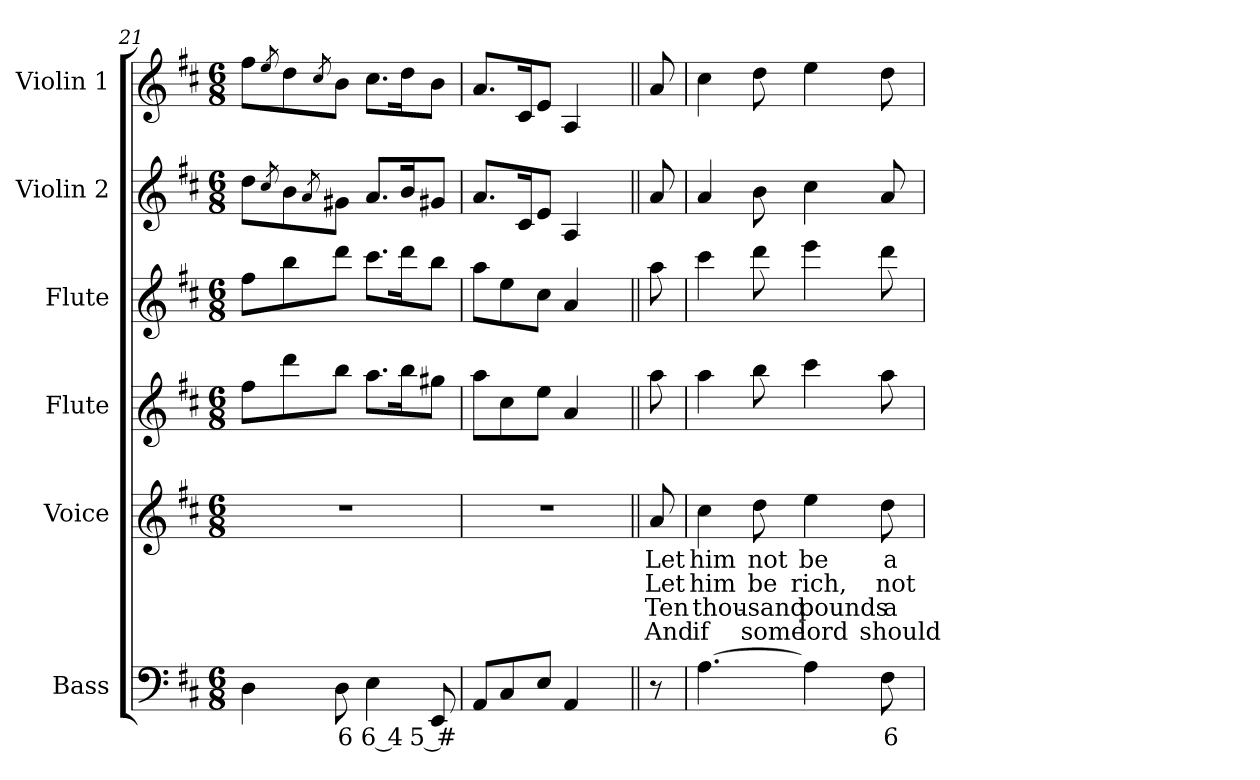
**kern	**text	**kern	**text	**text	**text	**text	**kern	**kern	**kern	**kern
*part6	*part6	*part5	*part5	*part5	*part5	*part5	*part4	*part3	*part2	*part1
*staff6	*staff6	*staff5	*staff5	*staff5	*staff5	*staff5	*staff4	*staff3	*staff2	*staff1
*I"Bass	*	*I"Voice	*	*	*	*	*I"Flute	*I"Flute	*I"Violin 2	*I"Violin 1
*	*	*I'V.	*	*	*	*	*I'Fl.	*I'Fl.	*I'Vln. 2	*I'Vln. 1
*clefF4	*	*clefG2	*	*	*	*	*clefG2	*clefG2	*clefG2	*clefG2
*k[f#c#]	*	*k[f#c#]	*	*	*	*	*k[f#c#]	*k[f#c#]	*k[f#c#]	*k[f#c#]
*D:	*	*D:	*	*	*	*	*D:	*D:	*D:	*D:
*M6/8	*	*M6/8	*	*	*	*	*M6/8	*M6/8	*M6/8	*M6/8
=21	=21	=21	=21	=21	=21	=21	=21	=21	=21	=21
!	!	!LO:N:vis=1	!	!	!	!	!	!	!	!
4Di\	.	2.r	.	.	.	.	8ff#i\L	8ff#i\L	8ddi\L	8ff#i\L
.	.	.	.	.	.	.	.	.	8qcc#i/	8qeei/
.	.	.	.	.	.	.	8dddi\	8bbi\	8bi\	8ddi\
.	.	.	.	.	.	.	.	.	8qai/	8qcc#i/
!	!LO:LY:b:color=#000000	!	!	!	!	!	!	!	!	!
8Di\	6	.	.	.	.	.	8bbi\J	8dddi\J	8g#Xi\J	8bi\J
!	!LO:LY:b:color=#000000	!	!	!	!	!	!	!	!	!
4Ei\	6 4	.	.	.	.	.	8.aai\L	8.ccc#i\L	8.ai/L	8.cc#i\L
.	.	.	.	.	.	.	16bbi\k	16dddi\k	16bi/k	16ddi\k
!	!LO:LY:b:color=#000000	!	!	!	!	!	!	!	!	!
8EEi/	5 #	.	.	.	.	.	8gg#Xi\J	8bbi\J	8g#Xi/J	8bi\J
=22	=22	=22	=22	=22	=22	=22	=22	=22	=22	=22
!	!	!LO:N:vis=1	!	!	!	!	!	!	!	!
8AAi/L	.	2.r	.	.	.	.	8aai\L	8aai\L	8.ai/L	8.ai/L
8C#i/	.	.	.	.	.	.	8cc#i\	8eei\	.	.
.	.	.	.	.	.	.	.	.	16c#i/k	16c#i/k
8Ei/J	.	.	.	.	.	.	8eei\J	8cc#i\J	8ei/J	8ei/J
4AAi/	.	.	.	.	.	.	4ai/	4ai/	4Ai/	4Ai/
8ryy	.	.	.	.	.	.	8ryy	8ryy	8ryy	8ryy
!!LO:LB:g=z
=23||	=23||	=23||	=23||	=23||	=23||	=23||	=23||	=23||	=23||	=23||
!	!	!	!LO:LY:b:color=#000000	!LO:LY:b:color=#000000	!LO:LY:b:color=#000000	!LO:LY:b:color=#000000	!	!	!	!
8r	.	8ai/	Let	Let	Ten	And	8aai\	8aai\	8ai/	8ai/
=24	=24	=24	=24	=24	=24	=24	=24	=24	=24	=24
!	!	!	!LO:LY:b:color=#000000	!LO:LY:b:color=#000000	!LO:LY:b:color=#000000	!LO:LY:b:color=#000000	!	!	!	!
[4.Ai\	.	4cc#i\	him	him	thou-	if	4aai\	4ccc#i\	4ai/	4cc#i\
!	!	!	!LO:LY:b:color=#000000	!LO:LY:b:color=#000000	!LO:LY:b:color=#000000	!LO:LY:b:color=#000000	!	!	!	!
.	.	8ddi\	not	be	-sand	some	8bbi\	8dddi\	8bi\	8ddi\
!	!	!	!LO:LY:b:color=#000000	!LO:LY:b:color=#000000	!LO:LY:b:color=#000000	!LO:LY:b:color=#000000	!	!	!	!
4Ai\]	.	4eei\	be	rich,	pounds	lord	4ccc#i\	4eeei\	4cc#i\	4eei\
!	!LO:LY:b:color=#000000	!	!	!	!	!	!	!	!	!
!	!	!	!LO:LY:b:color=#000000	!LO:LY:b:color=#000000	!LO:LY:b:color=#000000	!LO:LY:b:color=#000000	!	!	!	!
8F#i\	6	8ddi\	a	not	a	should	8aai\	8dddi\	8ai/	8ddi\
=	=	=	=	=	=	=	=	=	=	=
*-	*-	*-	*-	*-	*-	*-	*-	*-	*-	*-
